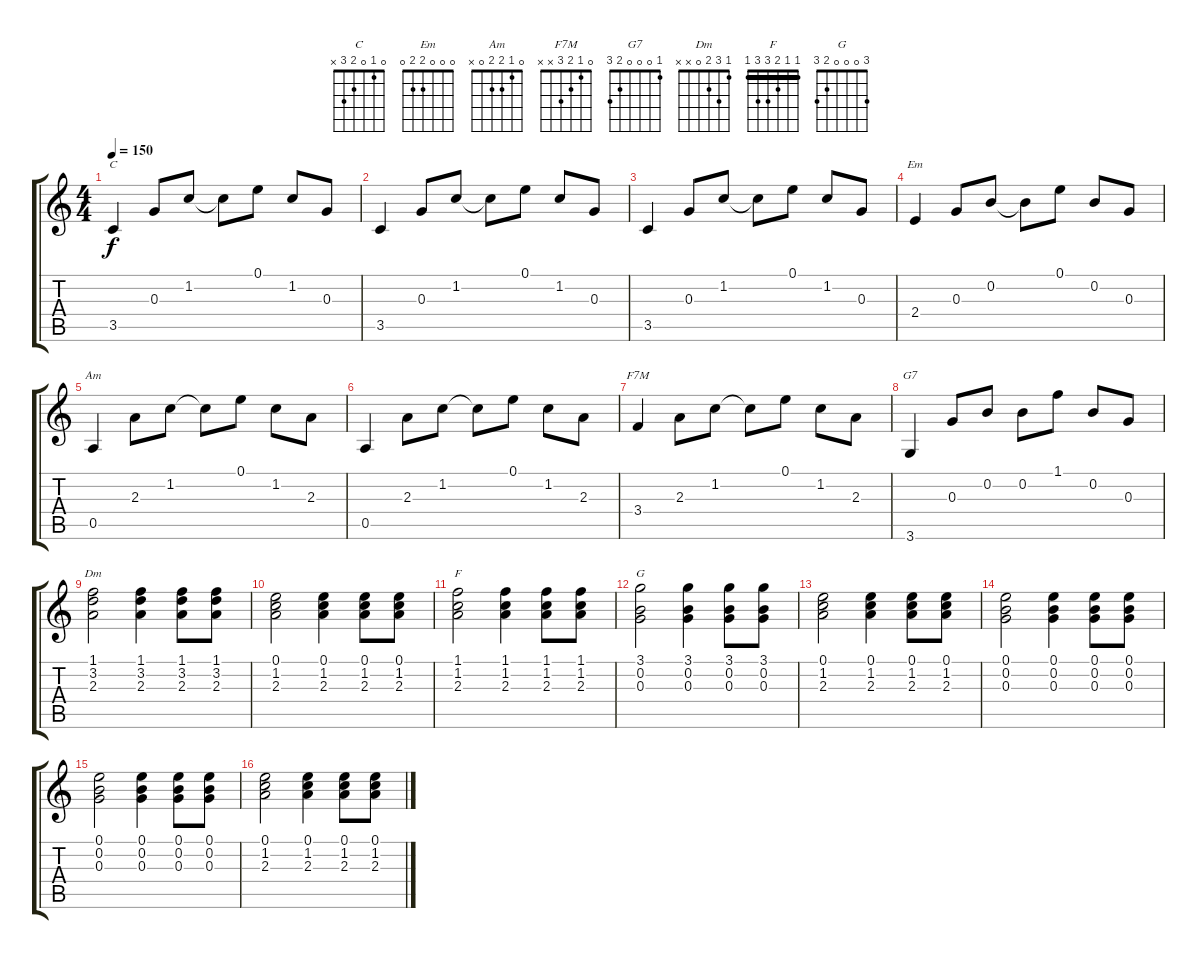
\track "" {instrument distortionguitar}
\staff {score tabs}
\tuning (E4 B3 G3 D3 A2 E2) {hide}
\chord ("C" 0 1 0 2 3 x)
\chord ("Em" 0 0 0 2 2 0)
\chord ("Am" 0 1 2 2 0 x)
\chord ("F7M" 0 1 2 3 x x)
\chord ("G7" 1 0 0 0 2 3)
\chord ("Dm" 1 3 2 0 x x)
\chord ("F" 1 1 2 3 3 1) {barre 1}
\chord ("G" 3 0 0 0 2 3)
\ts (4 4)
\tempo 150
\clef g2
\ks c
3.5.4{ch "C" dy f} 0.3.8 1.2.8 1.2{t}.8 0.1.8 1.2.8 0.3.8 |
3.5.4 0.3.8 1.2.8 1.2{t}.8 0.1.8 1.2.8 0.3.8 |
3.5.4 0.3.8 1.2.8 1.2{t}.8 0.1.8 1.2.8 0.3.8 |
2.4.4{ch "Em"} 0.3.8 0.2.8 0.2{t}.8 0.1.8 0.2.8 0.3.8 |
0.5.4{ch "Am"} 2.3.8 1.2.8 1.2{t}.8 0.1.8 1.2.8 2.3.8 |
0.5.4 2.3.8 1.2.8 1.2{t}.8 0.1.8 1.2.8 2.3.8 |
3.4.4{ch "F7M"} 2.3.8 1.2.8 1.2{t}.8 0.1.8 1.2.8 2.3.8 |
3.6.4{ch "G7"} 0.3.8 0.2.8 0.2.8 1.1.8 0.2.8 0.3.8 |
(1.1 3.2 2.3).2{ch "Dm"} (1.1 3.2 2.3).4 (1.1 3.2 2.3).8 (1.1 3.2 2.3).8 |
(0.1 1.2 2.3).2 (0.1 1.2 2.3).4 (0.1 1.2 2.3).8 (0.1 1.2 2.3).8 |
(1.1 1.2 2.3).2{ch "F"} (1.1 1.2 2.3).4 (1.1 1.2 2.3).8 (1.1 1.2 2.3).8 |
(3.1 0.2 0.3).2{ch "G"} (3.1 0.2 0.3).4 (3.1 0.2 0.3).8 (3.1 0.2 0.3).8 |
(0.1 1.2 2.3).2 (0.1 1.2 2.3).4 (0.1 1.2 2.3).8 (0.1 1.2 2.3).8 |
(0.1 0.2 0.3).2 (0.1 0.2 0.3).4 (0.1 0.2 0.3).8 (0.1 0.2 0.3).8 |
(0.1 0.2 0.3).2 (0.1 0.2 0.3).4 (0.1 0.2 0.3).8 (0.1 0.2 0.3).8 |
(0.1 1.2 2.3).2 (0.1 1.2 2.3).4 (0.1 1.2 2.3).8 (0.1 1.2 2.3).8
